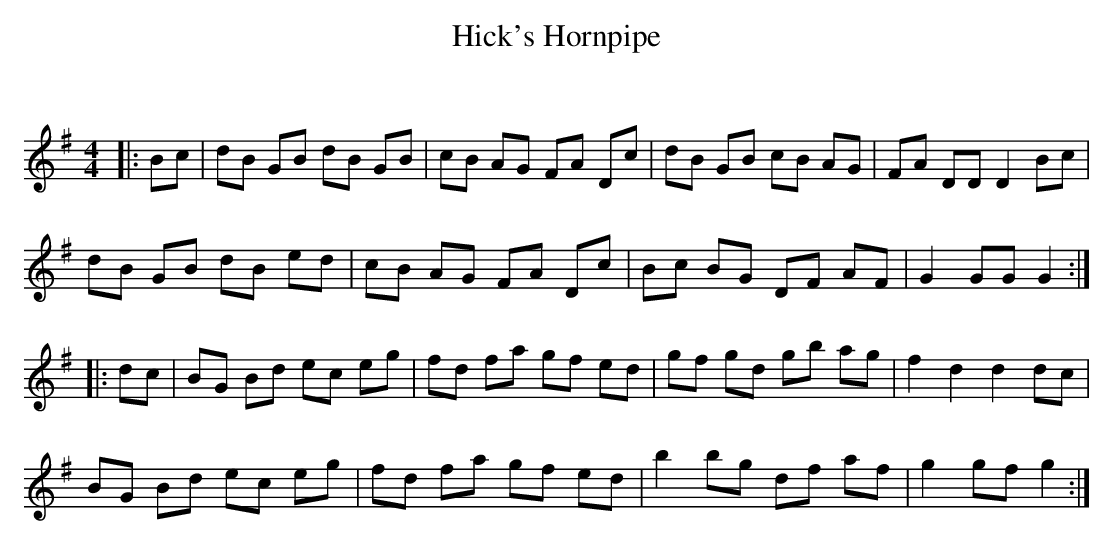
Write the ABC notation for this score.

X:1
T: Hick's Hornpipe
C:
Q: 232
K:G
M:4/4
L:1/8
|:Bc|dB GB dB GB|cB AG FA Dc|dB GB cB AG|FA DD D2 Bc|
dB GB dB ed|cB AG FA Dc|Bc BG DF AF|G2 GG G2:|
|:dc|BG Bd ec eg|fd fa gf ed|gf gd gb ag|f2 d2 d2 dc|
BG Bd ec eg|fd fa gf ed|b2 bg df af|g2 gf g2:|
